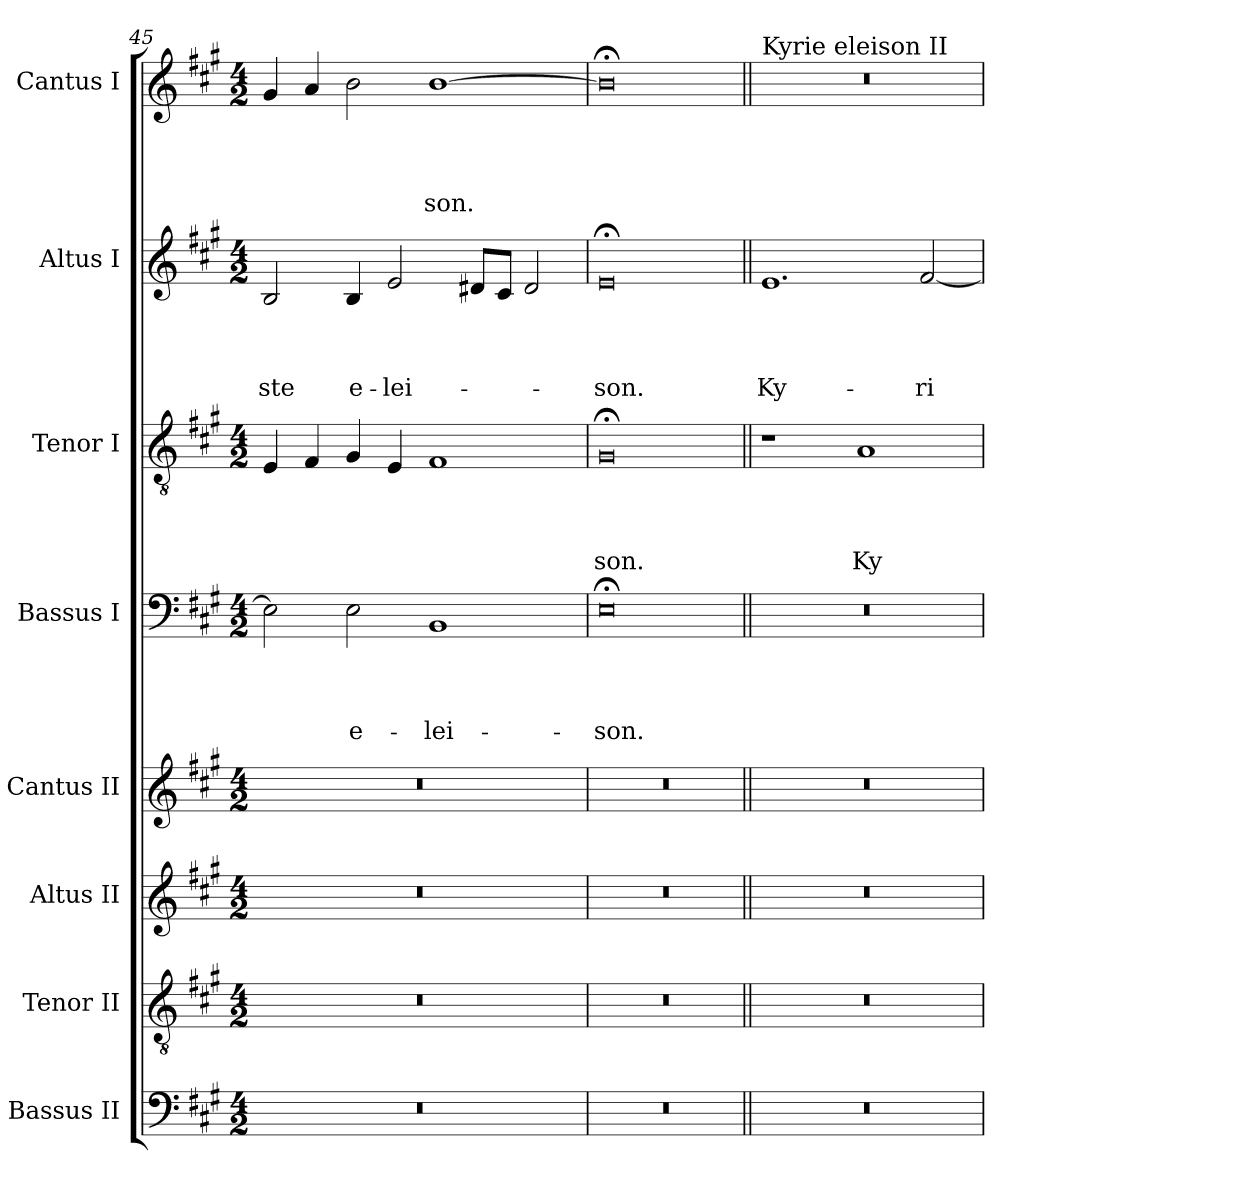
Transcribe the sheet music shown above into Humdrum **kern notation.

**kern	**kern	**kern	**kern	**kern	**text	**text	**text	**text	**kern	**text	**text	**text	**text	**kern	**text	**text	**text	**text	**kern	**text	**text	**text	**text
*part8	*part7	*part6	*part5	*part4	*part4	*part4	*part4	*part4	*part3	*part3	*part3	*part3	*part3	*part2	*part2	*part2	*part2	*part2	*part1	*part1	*part1	*part1	*part1
*staff8	*staff7	*staff6	*staff5	*staff4	*staff4	*staff4	*staff4	*staff4	*staff3	*staff3	*staff3	*staff3	*staff3	*staff2	*staff2	*staff2	*staff2	*staff2	*staff1	*staff1	*staff1	*staff1	*staff1
*I"Bassus II	*I"Tenor II	*I"Altus II	*I"Cantus II	*I"Bassus I	*	*	*	*	*I"Tenor I	*	*	*	*	*I"Altus I	*	*	*	*	*I"Cantus I	*	*	*	*
*I'B II	*I'T II	*I'A II	*I'C II	*I'B I	*	*	*	*	*I'T I	*	*	*	*	*I'A I	*	*	*	*	*I'C I	*	*	*	*
*clefF4	*clefGv2	*clefG2	*clefG2	*clefF4	*	*	*	*	*clefGv2	*	*	*	*	*clefG2	*	*	*	*	*clefG2	*	*	*	*
*k[f#c#g#]	*k[f#c#g#]	*k[f#c#g#]	*k[f#c#g#]	*k[f#c#g#]	*	*	*	*	*k[f#c#g#]	*	*	*	*	*k[f#c#g#]	*	*	*	*	*k[f#c#g#]	*	*	*	*
*A:	*A:	*A:	*A:	*A:	*	*	*	*	*A:	*	*	*	*	*A:	*	*	*	*	*A:	*	*	*	*
*M4/2	*M4/2	*M4/2	*M4/2	*M4/2	*	*	*	*	*M4/2	*	*	*	*	*M4/2	*	*	*	*	*M4/2	*	*	*	*
=45	=45	=45	=45	=45	=45	=45	=45	=45	=45	=45	=45	=45	=45	=45	=45	=45	=45	=45	=45	=45	=45	=45	=45
0r	0r	0r	0r	2E\]	.	.	.	.	4E/	.	.	.	.	2B/	.	.	.	-ste	4g#/	.	.	.	.
.	.	.	.	.	.	.	.	.	4F#/	.	.	.	.	.	.	.	.	.	4a/	.	.	.	.
.	.	.	.	2E\	.	.	.	e-	4G#/	.	.	.	.	4B/	.	.	.	e-	2b\	.	.	.	.
.	.	.	.	.	.	.	.	.	4E/	.	.	.	.	2e/	.	.	.	-lei-	.	.	.	.	.
.	.	.	.	1BB	.	.	.	-lei-	1F#	.	.	.	.	.	.	.	.	.	[1b	.	.	.	-son.
.	.	.	.	.	.	.	.	.	.	.	.	.	.	8d#X/L	.	.	.	.	.	.	.	.	.
.	.	.	.	.	.	.	.	.	.	.	.	.	.	8c#/J	.	.	.	.	.	.	.	.	.
.	.	.	.	.	.	.	.	.	.	.	.	.	.	2d#/	.	.	.	.	.	.	.	.	.
=46	=46	=46	=46	=46	=46	=46	=46	=46	=46	=46	=46	=46	=46	=46	=46	=46	=46	=46	=46	=46	=46	=46	=46
0r	0r	0r	0r	0E;<	.	.	.	-son.	0G#;<	.	.	.	-son.	0e;<	.	.	.	-son.	0b;<]	.	.	.	.
!!LO:LB:g=z
=47||	=47||	=47||	=47||	=47||	=47||	=47||	=47||	=47||	=47||	=47||	=47||	=47||	=47||	=47||	=47||	=47||	=47||	=47||	=47||	=47||	=47||	=47||	=47||
!	!	!	!	!	!	!	!	!	!	!	!	!	!	!	!	!	!	!	!LO:TX:a:t=Kyrie eleison II	!	!	!	!
0r	0r	0r	0r	0r	.	.	.	.	1r	.	.	.	.	1.e	.	.	.	Ky-	0r	.	.	.	.
.	.	.	.	.	.	.	.	.	1A	.	.	.	Ky-	.	.	.	.	.	.	.	.	.	.
.	.	.	.	.	.	.	.	.	.	.	.	.	.	[2f#/	.	.	.	-ri-	.	.	.	.	.
=	=	=	=	=	=	=	=	=	=	=	=	=	=	=	=	=	=	=	=	=	=	=	=
*-	*-	*-	*-	*-	*-	*-	*-	*-	*-	*-	*-	*-	*-	*-	*-	*-	*-	*-	*-	*-	*-	*-	*-
